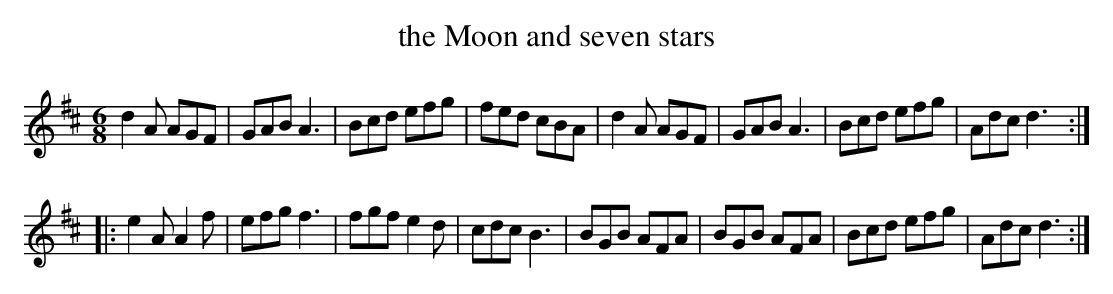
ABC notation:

X:1
T:the Moon and seven stars
M:6/8
L:1/8
K:D
d2A AGF | GAB A3 | Bcd efg | fed cBA |\
d2A AGF | GAB A3 | Bcd efg | Adc d3 :|
 |:e2A A2f | efg f3 | fgf e2d | cdc B3 |\
BGB AFA | BGB AFA | Bcd efg | Adc d3:|
